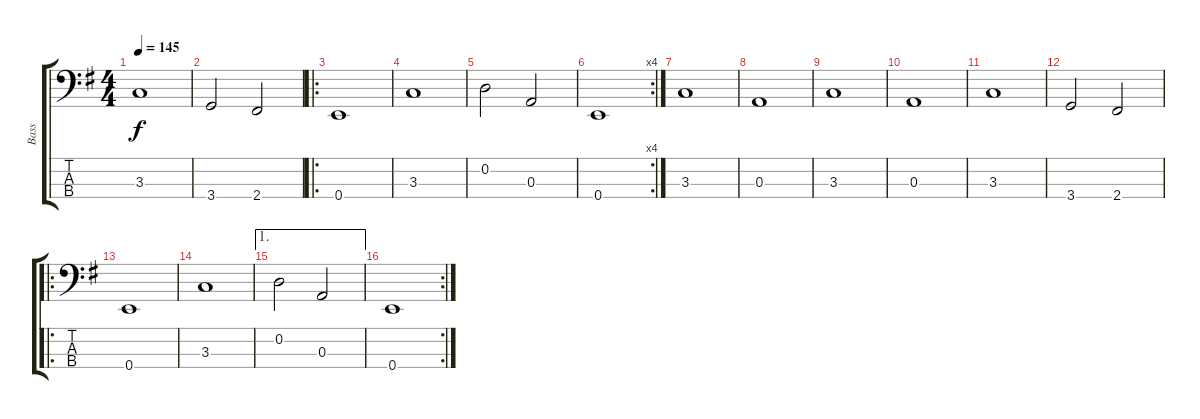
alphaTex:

\track ("Bass" "Bass") {instrument electricbassfinger}
\staff {score tabs}
\tuning (G2 D2 A1 E1) {hide}
\ts (4 4)
\tempo 145
\clef f4
\ks eminor
3.3.1{dy f} |
3.4.2 2.4.2 |
\ro
0.4.1 |
3.3.1 |
0.2.2 0.3.2 |
\rc 4
0.4.1 |
3.3.1 |
0.3.1 |
3.3.1 |
0.3.1 |
3.3.1 |
3.4.2 2.4.2 |
\ro
0.4.1 |
3.3.1 |
\ae 1
0.2.2 0.3.2 |
\rc 2
0.4.1
